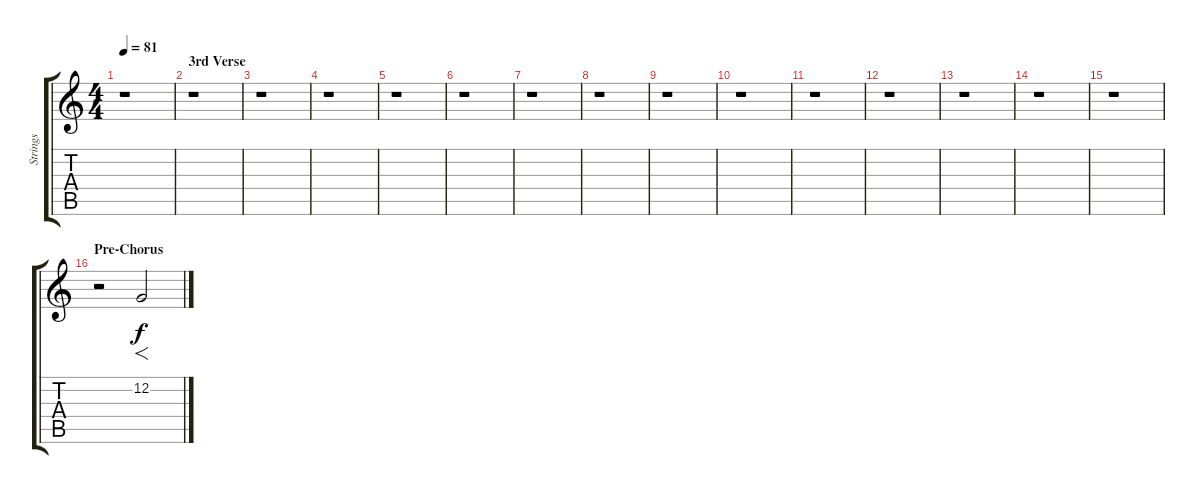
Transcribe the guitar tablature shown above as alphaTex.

\track ("Strings" "Strings") {instrument synthstrings1}
\staff {score tabs}
\tuning (C4 G3 Eb3 Bb2 F2 C2) {hide}
\ts (4 4)
\tempo 81
\clef g2
\ks c
r.1{dy f} |
\section ("" "3rd Verse")
r.1 |
r.1 |
r.1 |
r.1 |
r.1 |
r.1 |
r.1 |
r.1 |
r.1 |
r.1 |
r.1 |
r.1 |
r.1 |
r.1 |
\section ("" "Pre-Chorus")
r.2{volume 12} 12.2.2{f}
